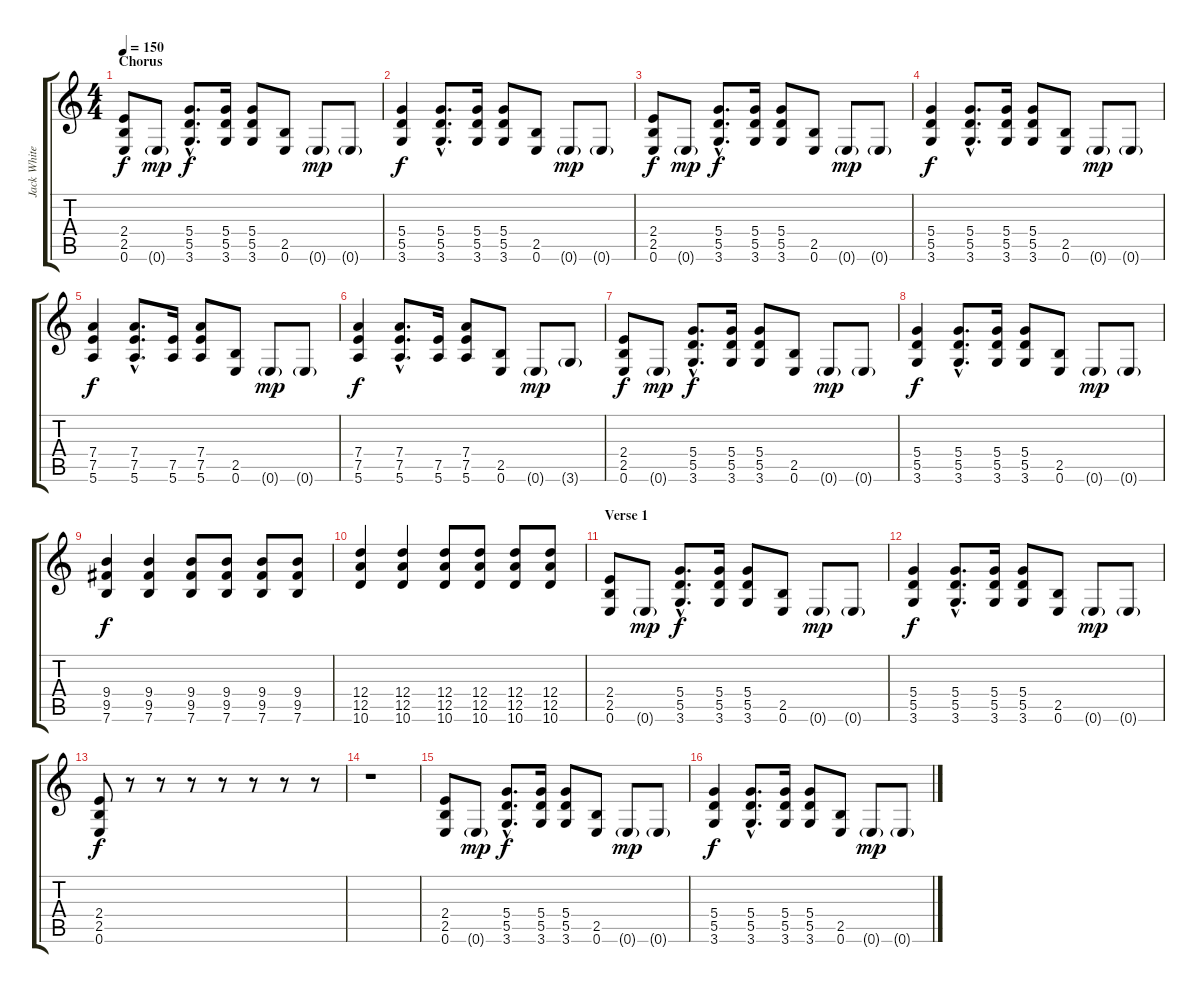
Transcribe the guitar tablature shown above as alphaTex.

\track ("Jack White - Guitar" "Jack White") {instrument overdrivenguitar}
\staff {score tabs}
\tuning (E4 B3 G3 D3 A2 E2) {hide}
\ts (4 4)
\section ("" "Chorus")
\tempo 150
\clef g2
\ks c
(2.4 2.5 0.6).8{dy f} 0.6{g}.8{dy mp} (5.4{hac} 5.5{hac} 3.6{hac}).8{d dy f} (5.4 5.5 3.6).16 (5.4 5.5 3.6).8 (2.5 0.6).8 0.6{g}.8{dy mp} 0.6{g}.8 |
(5.4 5.5 3.6).4{dy f} (5.4{hac} 5.5{hac} 3.6{hac}).8{d} (5.4 5.5 3.6).16 (5.4 5.5 3.6).8 (2.5 0.6).8 0.6{g}.8{dy mp} 0.6{g}.8 |
(2.4 2.5 0.6).8{dy f} 0.6{g}.8{dy mp} (5.4{hac} 5.5{hac} 3.6{hac}).8{d dy f} (5.4 5.5 3.6).16 (5.4 5.5 3.6).8 (2.5 0.6).8 0.6{g}.8{dy mp} 0.6{g}.8 |
(5.4 5.5 3.6).4{dy f} (5.4{hac} 5.5{hac} 3.6{hac}).8{d} (5.4 5.5 3.6).16 (5.4 5.5 3.6).8 (2.5 0.6).8 0.6{g}.8{dy mp} 0.6{g}.8 |
(7.4 7.5 5.6).4{dy f} (7.4{hac} 7.5{hac} 5.6{hac}).8{d} (7.5 5.6).16 (7.4 7.5 5.6).8 (2.5 0.6).8 0.6{g}.8{dy mp} 0.6{g}.8 |
(7.4 7.5 5.6).4{dy f} (7.4{hac} 7.5{hac} 5.6{hac}).8{d} (7.5 5.6).16 (7.4 7.5 5.6).8 (2.5 0.6).8 0.6{g}.8{dy mp} 3.6{g}.8 |
(2.4 2.5 0.6).8{dy f} 0.6{g}.8{dy mp} (5.4{hac} 5.5{hac} 3.6{hac}).8{d dy f} (5.4 5.5 3.6).16 (5.4 5.5 3.6).8 (2.5 0.6).8 0.6{g}.8{dy mp} 0.6{g}.8 |
(5.4 5.5 3.6).4{dy f} (5.4{hac} 5.5{hac} 3.6{hac}).8{d} (5.4 5.5 3.6).16 (5.4 5.5 3.6).8 (2.5 0.6).8 0.6{g}.8{dy mp} 0.6{g}.8 |
(9.4 9.5 7.6).4{dy f} (9.4 9.5 7.6).4 (9.4 9.5 7.6).8 (9.4 9.5 7.6).8 (9.4 9.5 7.6).8 (9.4 9.5 7.6).8 |
(12.4 12.5 10.6).4 (12.4 12.5 10.6).4 (12.4 12.5 10.6).8 (12.4 12.5 10.6).8 (12.4 12.5 10.6).8 (12.4 12.5 10.6).8 |
\section ("" "Verse 1")
(2.4 2.5 0.6).8 0.6{g}.8{dy mp} (5.4{hac} 5.5{hac} 3.6{hac}).8{d dy f} (5.4 5.5 3.6).16 (5.4 5.5 3.6).8 (2.5 0.6).8 0.6{g}.8{dy mp} 0.6{g}.8 |
(5.4 5.5 3.6).4{dy f} (5.4{hac} 5.5{hac} 3.6{hac}).8{d} (5.4 5.5 3.6).16 (5.4 5.5 3.6).8 (2.5 0.6).8 0.6{g}.8{dy mp} 0.6{g}.8 |
(2.4 2.5 0.6).8{dy f} r.8 r.8 r.8 r.8 r.8 r.8 r.8 |
r.1 |
(2.4 2.5 0.6).8 0.6{g}.8{dy mp} (5.4{hac} 5.5{hac} 3.6{hac}).8{d dy f} (5.4 5.5 3.6).16 (5.4 5.5 3.6).8 (2.5 0.6).8 0.6{g}.8{dy mp} 0.6{g}.8 |
(5.4 5.5 3.6).4{dy f} (5.4{hac} 5.5{hac} 3.6{hac}).8{d} (5.4 5.5 3.6).16 (5.4 5.5 3.6).8 (2.5 0.6).8 0.6{g}.8{dy mp} 0.6{g}.8
